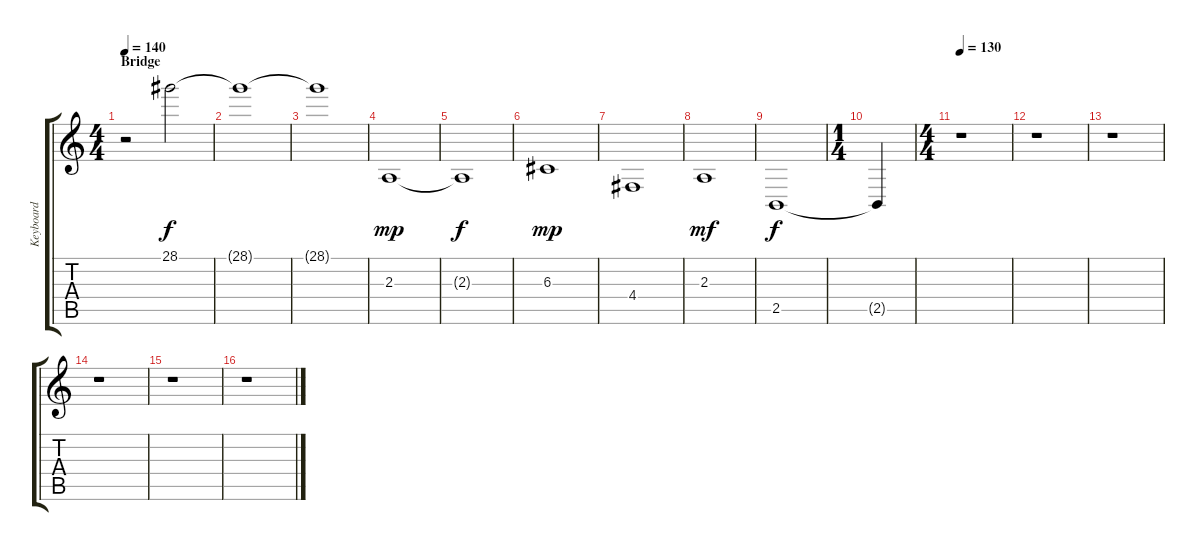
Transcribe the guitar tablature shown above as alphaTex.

\track ("Keyboard" "Keyboard") {instrument stringensemble2}
\staff {score tabs}
\tuning (E4 B3 G3 D3 A2 E2) {hide}
\ts (4 4)
\section ("" "Bridge")
\tempo 140
\clef g2
\ks c
r.2{dy f} 28.1.2 |
28.1{t}.1 |
28.1{t}.1 |
2.3.1{dy mp} |
2.3{t}.1{dy f} |
6.3.1{dy mp} |
4.4.1 |
2.3.1{dy mf} |
2.5.1{dy f} |
\ts (1 4)
2.5{t}.4 |
\ts (4 4)
\tempo 130
r.1 |
r.1 |
r.1 |
r.1 |
r.1 |
r.1
